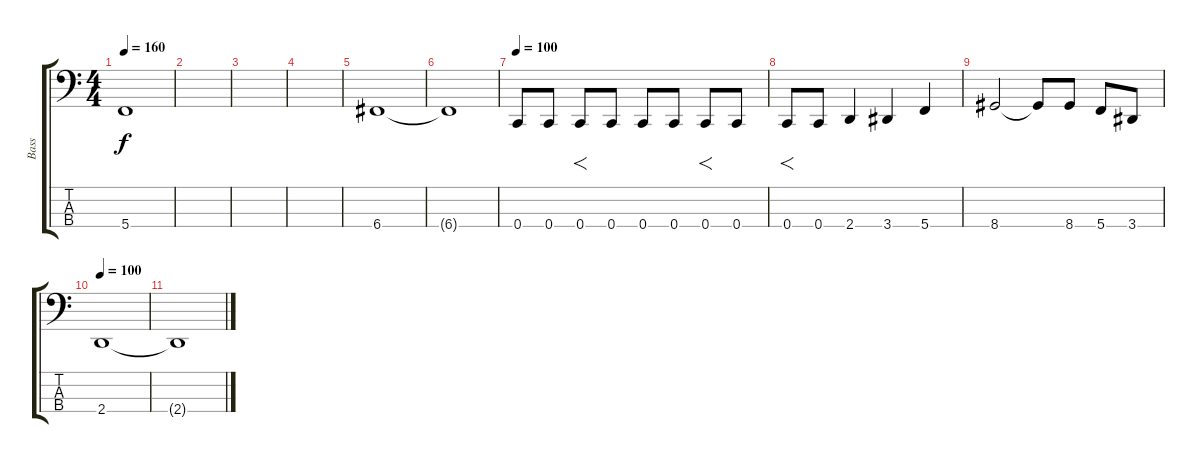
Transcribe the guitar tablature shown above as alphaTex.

\track ("Bass" "Bass") {instrument electricbasspick}
\staff {score tabs}
\tuning (F2 C2 G1 C1) {hide}
\ts (4 4)
\tempo 160
\clef f4
\ks c
5.4.1{dy f} |
|
|
|
6.4.1 |
6.4{t}.1 |
\tempo 100
0.4.8 0.4.8 0.4.8{f} 0.4.8 0.4.8 0.4.8 0.4.8{f} 0.4.8 |
0.4.8{f} 0.4.8 2.4.4 3.4.4 5.4.4 |
8.4.2 8.4{t}.8 8.4.8 5.4.8 3.4.8 |
\tempo 100
2.4.1 |
2.4{t}.1
